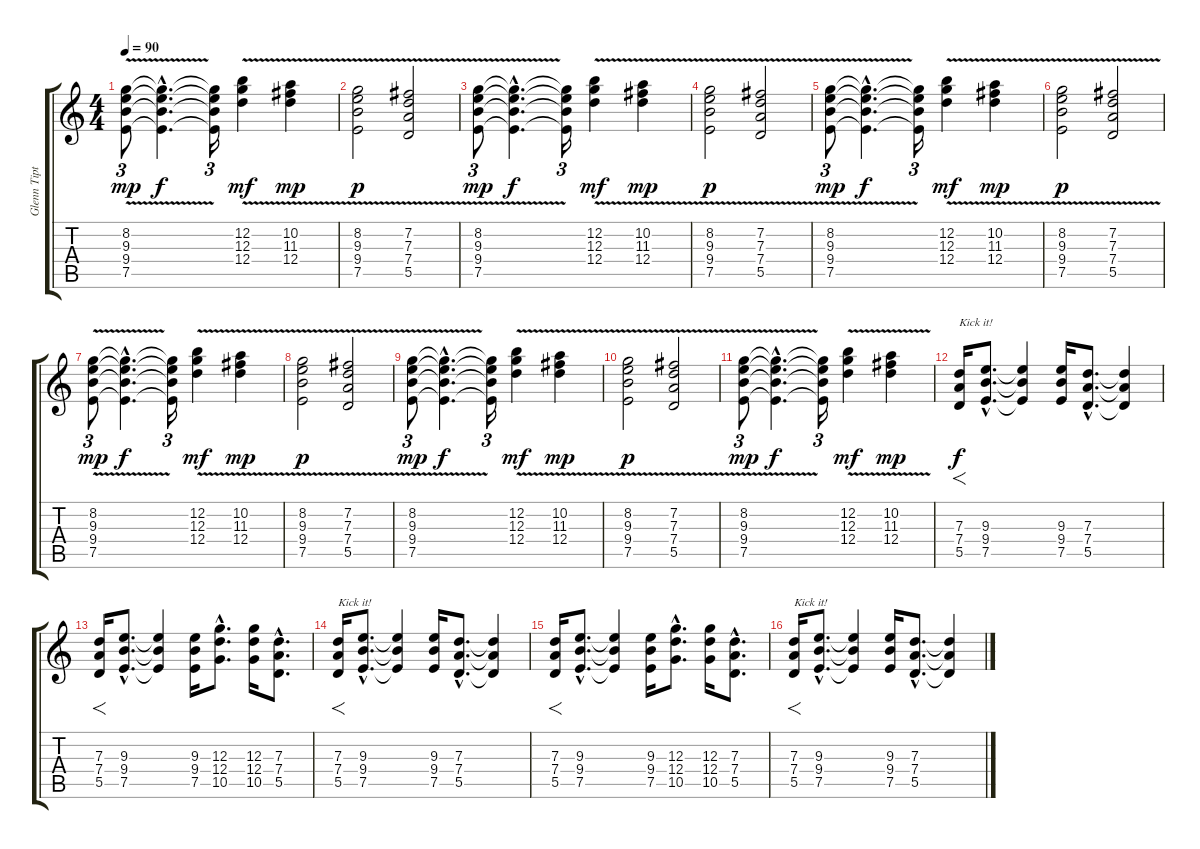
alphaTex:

\track ("Glenn Tipton" "Glenn Tipt") {instrument overdrivenguitar}
\staff {score tabs}
\tuning (E4 B3 G3 D3 A2 E2) {hide}
\ts (4 4)
\tempo 90
\clef g2
\ks c
(8.2 9.3{v} 9.4{v} 7.5{v}).8{tu (3 2) dy mp} (8.2{hac t} 9.3{hac t} 9.4{hac t} 7.5{hac t}).4{d dy f} (8.2{t} 9.3{t} 9.4{t} 7.5{t}).16{tu (3 2)} (12.2 12.3{v} 12.4{v}).4{dy mf} (10.2 11.3{v} 12.4{v}).4{dy mp} |
(8.2 9.3{v} 9.4{v} 7.5).2{dy p} (7.2 7.3{v} 7.4{v} 5.5{v}).2 |
(8.2 9.3{v} 9.4{v} 7.5{v}).8{tu (3 2) dy mp} (8.2{hac t} 9.3{hac t} 9.4{hac t} 7.5{hac t}).4{d dy f} (8.2{t} 9.3{t} 9.4{t} 7.5{t}).16{tu (3 2)} (12.2 12.3{v} 12.4{v}).4{dy mf} (10.2 11.3{v} 12.4{v}).4{dy mp} |
(8.2 9.3{v} 9.4{v} 7.5).2{dy p} (7.2 7.3{v} 7.4{v} 5.5{v}).2 |
(8.2 9.3{v} 9.4{v} 7.5{v}).8{tu (3 2) dy mp} (8.2{hac t} 9.3{hac t} 9.4{hac t} 7.5{hac t}).4{d dy f} (8.2{t} 9.3{t} 9.4{t} 7.5{t}).16{tu (3 2)} (12.2 12.3{v} 12.4{v}).4{dy mf} (10.2 11.3{v} 12.4{v}).4{dy mp} |
(8.2 9.3{v} 9.4{v} 7.5).2{dy p} (7.2 7.3{v} 7.4{v} 5.5{v}).2 |
(8.2 9.3{v} 9.4{v} 7.5{v}).8{tu (3 2) dy mp} (8.2{hac t} 9.3{hac t} 9.4{hac t} 7.5{hac t}).4{d dy f} (8.2{t} 9.3{t} 9.4{t} 7.5{t}).16{tu (3 2)} (12.2 12.3{v} 12.4{v}).4{dy mf} (10.2 11.3{v} 12.4{v}).4{dy mp} |
(8.2 9.3{v} 9.4{v} 7.5).2{dy p} (7.2 7.3{v} 7.4{v} 5.5{v}).2 |
(8.2 9.3{v} 9.4{v} 7.5{v}).8{tu (3 2) dy mp} (8.2{hac t} 9.3{hac t} 9.4{hac t} 7.5{hac t}).4{d dy f} (8.2{t} 9.3{t} 9.4{t} 7.5{t}).16{tu (3 2)} (12.2 12.3{v} 12.4{v}).4{dy mf} (10.2 11.3{v} 12.4{v}).4{dy mp} |
(8.2 9.3{v} 9.4{v} 7.5).2{dy p} (7.2 7.3{v} 7.4{v} 5.5{v}).2 |
(8.2 9.3{v} 9.4{v} 7.5{v}).8{tu (3 2) dy mp} (8.2{hac t} 9.3{hac t} 9.4{hac t} 7.5{hac t}).4{d dy f} (8.2{t} 9.3{t} 9.4{t} 7.5{t}).16{tu (3 2)} (12.2 12.3{v} 12.4{v}).4{dy mf} (10.2 11.3{v} 12.4{v}).4{dy mp} |
(7.3 7.4 5.5).16{f txt "Kick it!" dy f volume 16 balance 16 instrument distortionguitar} (9.3{hac} 9.4{hac} 7.5{hac}).8{d} (9.3{t} 9.4{t} 7.5{t}).4 (9.3 9.4 7.5).16 (7.3{hac} 7.4{hac} 5.5{hac}).8{d} (7.3{t} 7.4{t} 5.5{t}).4 |
(7.3 7.4 5.5).16{f} (9.3{hac} 9.4{hac} 7.5{hac}).8{d} (9.3{t} 9.4{t} 7.5{t}).4 (9.3 9.4 7.5).16 (12.3{hac} 12.4{hac} 10.5{hac}).8{d} (12.3 12.4 10.5).16 (7.3{hac} 7.4{hac} 5.5{hac}).8{d} |
(7.3 7.4 5.5).16{f txt "Kick it!" volume 16 instrument distortionguitar} (9.3{hac} 9.4{hac} 7.5{hac}).8{d} (9.3{t} 9.4{t} 7.5{t}).4 (9.3 9.4 7.5).16 (7.3{hac} 7.4{hac} 5.5{hac}).8{d} (7.3{t} 7.4{t} 5.5{t}).4 |
(7.3 7.4 5.5).16{f} (9.3{hac} 9.4{hac} 7.5{hac}).8{d} (9.3{t} 9.4{t} 7.5{t}).4 (9.3 9.4 7.5).16 (12.3{hac} 12.4{hac} 10.5{hac}).8{d} (12.3 12.4 10.5).16 (7.3{hac} 7.4{hac} 5.5{hac}).8{d} |
(7.3 7.4 5.5).16{f txt "Kick it!" volume 16 instrument distortionguitar} (9.3{hac} 9.4{hac} 7.5{hac}).8{d} (9.3{t} 9.4{t} 7.5{t}).4 (9.3 9.4 7.5).16 (7.3{hac} 7.4{hac} 5.5{hac}).8{d} (7.3{t} 7.4{t} 5.5{t}).4
